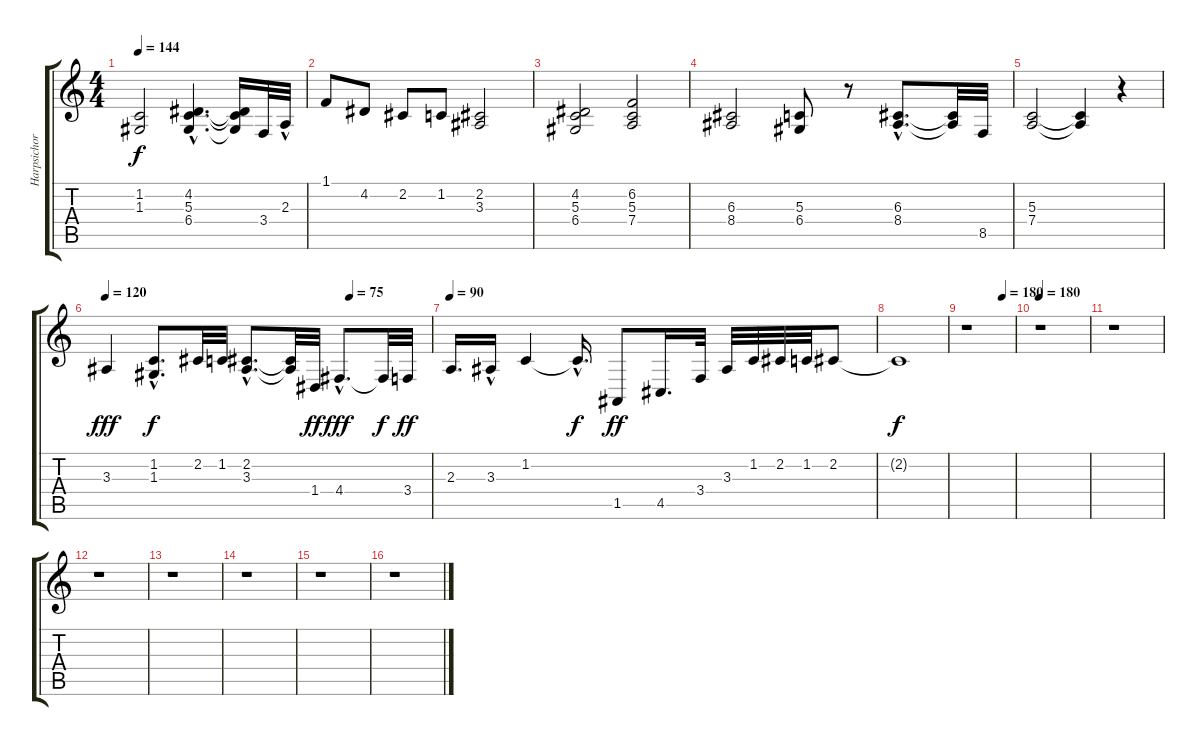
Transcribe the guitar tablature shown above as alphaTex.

\track ("Harpsichord" "Harpsichor") {instrument harpsichord}
\staff {score tabs}
\tuning (E4 B3 G3 D3 A2 E2) {hide}
\ts (4 4)
\tempo 144
\clef g2
\ks c
(1.2 1.3).2{dy f} (4.2{hac} 5.3{hac} 6.4{hac}).4{d} (4.2{t} 5.3{t} 6.4{t}).16 3.4.32 2.3{hac}.32 |
1.1.8 4.2.8 2.2.8 1.2.8 (2.2 3.3).2 |
(4.2 5.3 6.4).2 (6.2 5.3 7.4).2 |
(6.3 8.4).2 (5.3 6.4).8 r.8 (6.3{hac} 8.4{hac}).8{d} (6.3{t} 8.4{t}).32 8.5.32 |
(5.3 7.4).2 (5.3{t} 7.4{t}).4 r.4 |
\tempo 120
\tempo (75 0.75)
3.3.4{dy fff} (1.2{hac} 1.3{hac}).8{d dy f} 2.2.32 1.2.32 (2.2{hac} 3.3{hac}).8{d} (2.2{t} 3.3{t}).32 1.4.32{dy ff} 4.4{hac}.8{d dy fff} 4.4{t}.32{dy f} 3.4.32{dy ff} |
\tempo 90
2.3.16{d} 3.3{hac}.16 1.2.4 1.2{hac t}.16{d dy f} 1.5.8{dy ff} 4.5.16{d} 3.4.32 3.3.32 1.2.32 2.2.32 1.2.32 2.2.8 |
2.2{t}.1{dy f} |
\tempo (180 0.75)
r.1 |
\tempo 180
r.1 |
r.1 |
r.1 |
r.1 |
r.1 |
r.1 |
r.1
